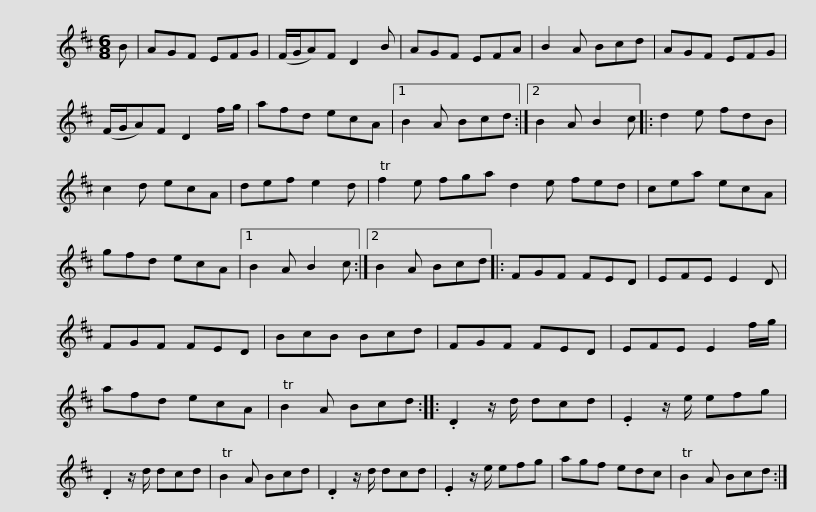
X:1
L:1/8
M:6/8
I:linebreak $
K:D
V:1 treble
V:1
 B | AGF EFG | (F/G/A)F D2 B | AGF EFA | B2 A Bcd | %5
 AGF EFG | (F/G/A)F D2 f/g/ | afd ecA |1$ B2 A Bcd :|2 B2 A B2 c |: %10
 d2 e fdB | c2 d ecA | def e2 d | Tf2 e fga d2 e fed | cea ecA |$ %15
 gfd ecA |1 B2 A B2 c :|2 B2 A Bcd |: FGF FED | EFE E2 D | %20
 FGF FED | BcB Bcd |$ FGF FED | EFE E2 f/g/ | afd ecA | %25
 TB2 A Bcd :: .D2 z/ d/ dcd | .E2 z/ e/ efg | .D2 z/ d/ dcd |$ TB2 A Bcd | %30
 .D2 z/ d/ dcd | .E2 z/ e/ efg | agf edc | TB2 A Bcd :| %34
